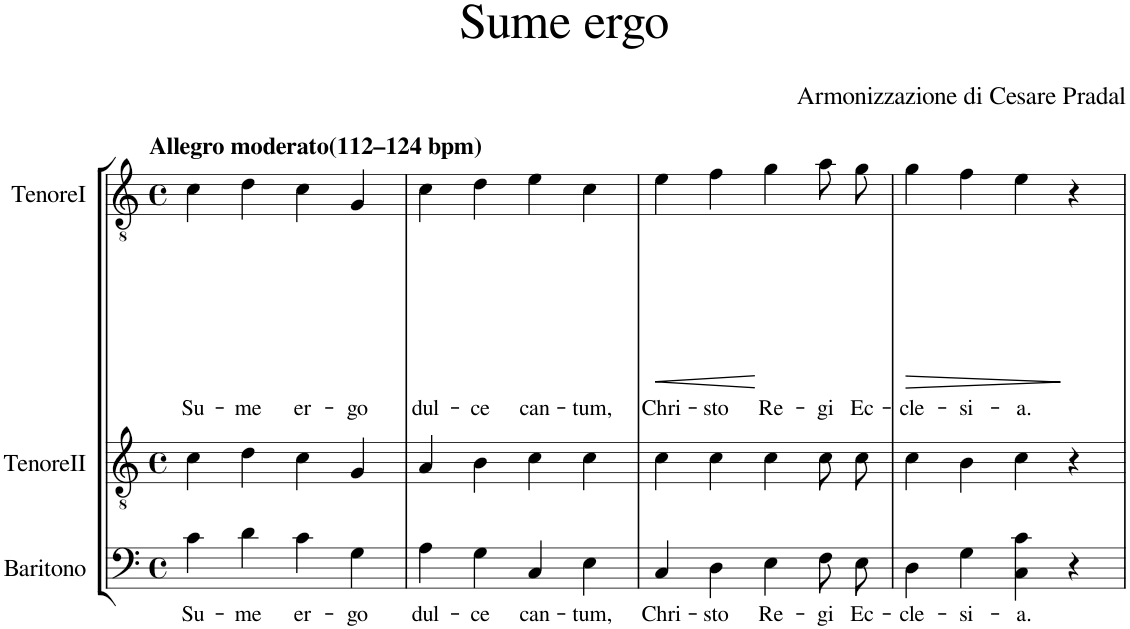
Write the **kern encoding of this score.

**kern	**text	**kern	**kern	**text	**dynam
*part3	*part3	*part2	*part1	*part1	*part1
*staff3	*staff3	*staff2	*staff1	*staff1	*staff1
*I"Baritono	*	*I"TenoreII	*I"TenoreI	*	*
*I'Bar.	*	*I'T2	*I'T1	*	*
*clefF4	*	*clefGv2	*clefGv2	*	*
*k[]	*	*k[]	*k[]	*	*
*M4/4	*	*M4/4	*M4/4	*	*
*met(c)	*	*met(c)	*met(c)	*	*
=1	=1	=1	=1	=1	=1
!	!	!	!LO:TX:a:B:t=Allegro moderato(112–124 bpm)	!	!
!	!LO:LY:b	!	!	!LO:LY:b	!
4c\	Su-	4c\	4c\	Su-	.
!	!LO:LY:b	!	!	!LO:LY:b	!
4d\	-me	4d\	4d\	-me	.
!	!LO:LY:b	!	!	!LO:LY:b	!
4c\	er-	4c\	4c\	er-	.
!	!LO:LY:b	!	!	!LO:LY:b	!
4G\	-go	4G/	4G/	-go	.
=2	=2	=2	=2	=2	=2
!	!LO:LY:b	!	!	!LO:LY:b	!
4A\	dul-	4A/	4c\	dul-	.
!	!LO:LY:b	!	!	!LO:LY:b	!
4G\	-ce	4B\	4d\	-ce	.
!	!LO:LY:b	!	!	!LO:LY:b	!
4C/	can-	4c\	4e\	can-	.
!	!LO:LY:b	!	!	!LO:LY:b	!
4E\	-tum,	4c\	4c\	-tum,	.
=3	=3	=3	=3	=3	=3
!	!LO:LY:b	!	!	!LO:LY:b	!LO:HP:b
4C/	Chri-	4c\	4e\	Chri-	<
!	!LO:LY:b	!	!	!LO:LY:b	!
4D\	-sto	4c\	4f\	-sto	.
!	!LO:LY:b	!	!	!LO:LY:b	!
4E\	Re-	4c\	4g\	Re-	[
!	!LO:LY:b	!	!	!LO:LY:b	!
8F\L	-gi	8c\L	8a\L	-gi	.
!	!LO:LY:b	!	!	!LO:LY:b	!
8E\J	Ec-	8c\J	8g\J	Ec-	.
=4	=4	=4	=4	=4	=4
!	!LO:LY:b	!	!	!LO:LY:b	!LO:HP:b
4D\	-cle-	4c\	4g\	-cle-	>
!	!LO:LY:b	!	!	!LO:LY:b	!
4G\	-si-	4B\	4f\	-si-	.
!	!LO:LY:b	!	!	!LO:LY:b	!
4C\ 4c\	-a.	4c\	4e\	-a.	.
4r	.	4r	4r	.	]
=	=	=	=	=	=
*-	*-	*-	*-	*-	*-
